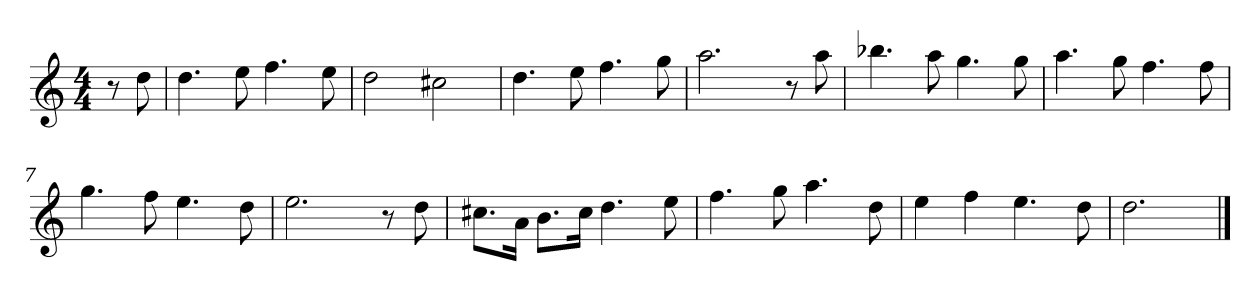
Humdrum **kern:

**kern
*part1
*staff1
*k[]
*M4/4
*MM120
=
8r
8dd
=1
4.dd
8ee
4.ff
8ee
=2
2dd
2cc#X
=3
4.dd
8ee
4.ff
8gg
=4
2.aa
8r
8aa
=5
4.bb-X
8aa
4.gg
8gg
=6
4.aa
8gg
4.ff
8ff
=7
4.gg
8ff
4.ee
8dd
=8
2.ee
8r
8dd
=9
8.cc#XL
16aJk
8.bL
16cc#Jk
4.dd
8ee
=10
4.ff
8gg
4.aa
8dd
=11
4ee
4ff
4.ee
8dd
=12
2.dd
==
*-
